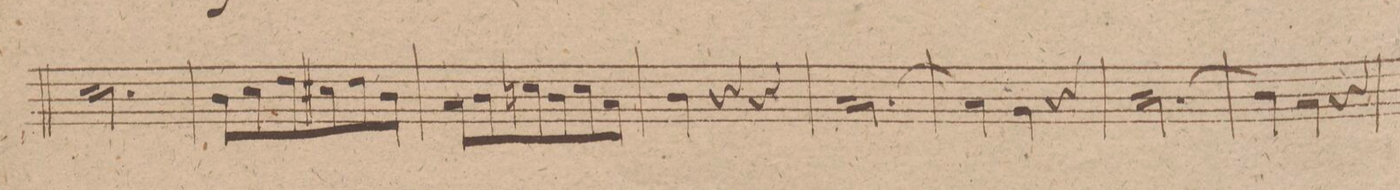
**kern	**dynam
*I"Oboe 2do in	*
*clefG2	*
*k[f#]	*
*M3/4	*
2.cc\	.
=23	=23
8b\L	.
8cc\	.
8dd\	.
8cc#X\	.
8dd\	.
8b\J	.
=24	=24
8a/L	.
8b\	.
8ccn\	.
8b\	.
8cc\	.
8a/J	.
=25	=25
4b\	.
4r	.
4r	.
=26	=26
[2.a\	.
=27	=27
4a\]	.
4g\	.
4r	.
=28	=28
[2.b\	.
=29	=29
4b\]	.
4a\	.
4r	.
=30	=30
*-	*-
